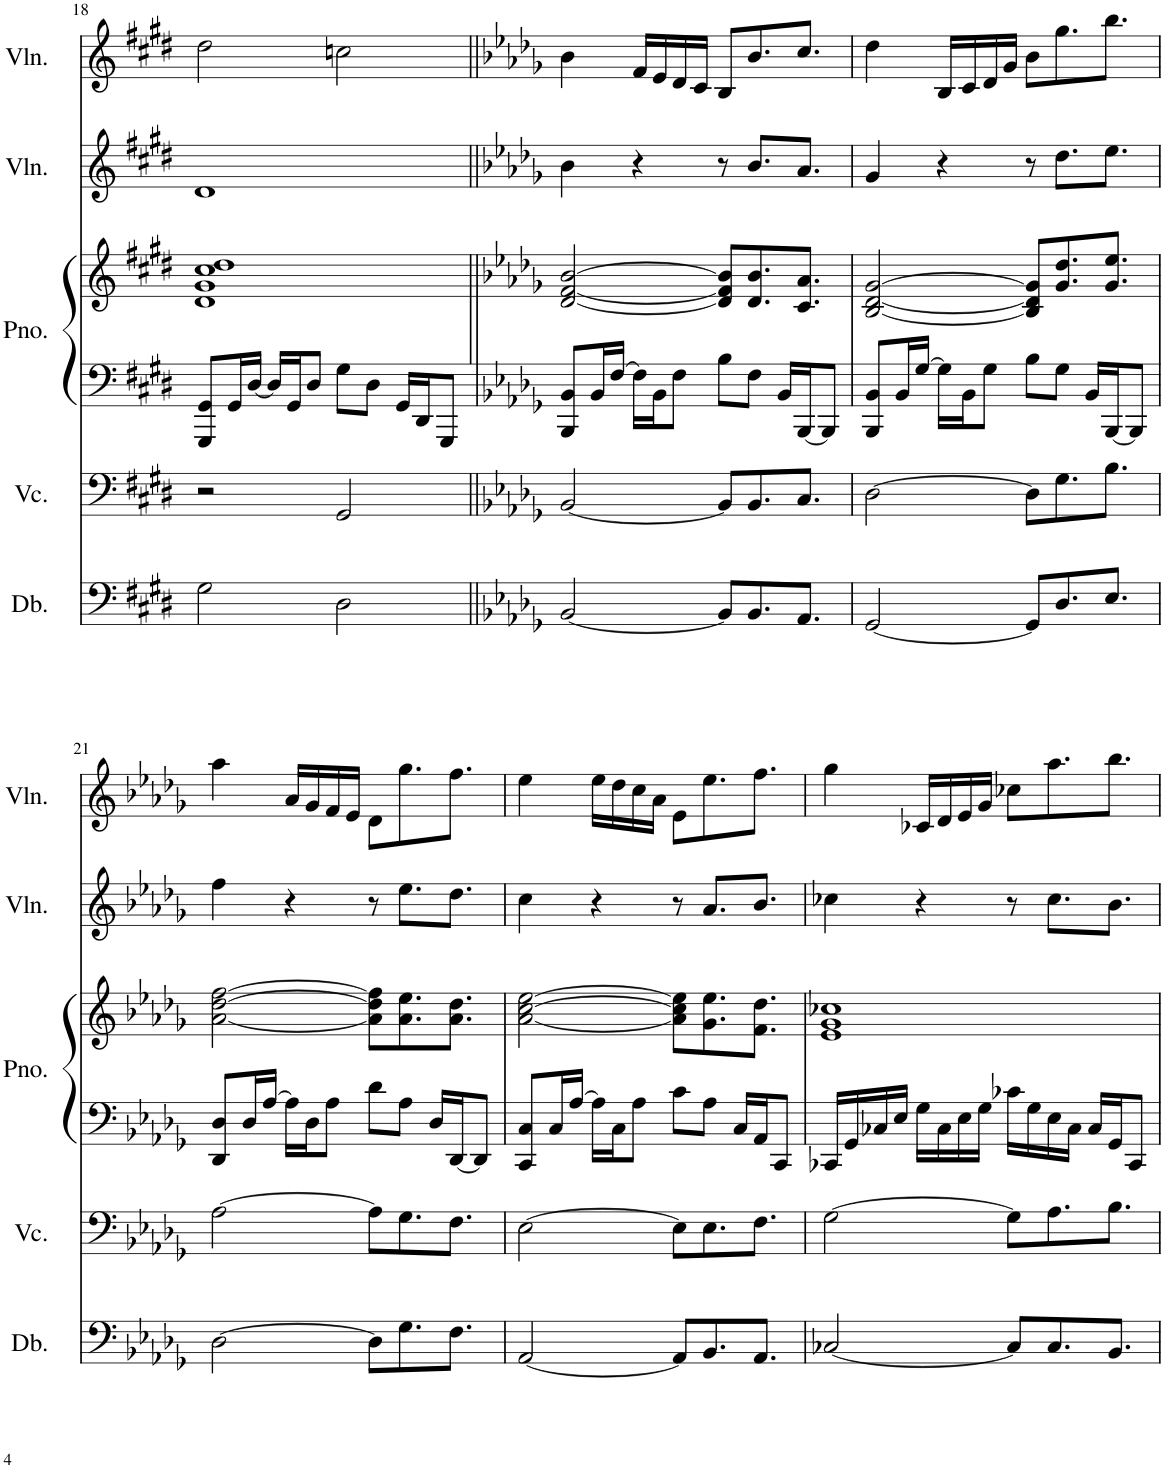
**kern	**kern	**kern	**kern	**kern	**kern
*part5	*part4	*part3	*part3	*part2	*part1
*staff6	*staff5	*staff4	*staff3	*staff2	*staff1
*I"Double Bass	*I"Violoncello	*I"Piano	*	*I"Violin	*I"Violin
*I'Db.	*I'Vc.	*I'Pno.	*	*I'Vln.	*I'Vln.
!!LO:PB:g=z
*clefF4	*clefF4	*clefF4	*clefG2	*clefG2	*clefG2
*Trd7c12	*	*	*	*	*
*k[f#c#g#d#]	*k[f#c#g#d#]	*k[f#c#g#d#]	*k[f#c#g#d#]	*k[f#c#g#d#]	*k[f#c#g#d#]
*M4/4	*M4/4	*M4/4	*M4/4	*M4/4	*M4/4
=18	=18	=18	=18	=18	=18
2G#\	2r	8GGG#/ 8GG#/L	1d# 1g# 1cc# 1dd#	1d#	2dd#\
.	.	16GG#/L	.	.	.
.	.	[16D#/JJ	.	.	.
.	.	16D#/LL]	.	.	.
.	.	16GG#/J	.	.	.
.	.	8D#/J	.	.	.
2D#\	2GG#/	8G#\L	.	.	2ccn\
.	.	8D#\J	.	.	.
.	.	16GG#/LL	.	.	.
.	.	16DD#/J	.	.	.
.	.	8GGG#/J	.	.	.
=19||	=19||	=19||	=19||	=19||	=19||
*k[b-e-a-d-g-]	*k[b-e-a-d-g-]	*k[b-e-a-d-g-]	*k[b-e-a-d-g-]	*k[b-e-a-d-g-]	*k[b-e-a-d-g-]
[2BB-/	[2BB-/	8BBB-/ 8BB-/L	[2d-/ [2f/ [2b-/	4b-\	4b-\
.	.	16BB-/L	.	.	.
.	.	[16F/JJ	.	.	.
.	.	16F\LL]	.	4r	16f/LL
.	.	16BB-\J	.	.	16e-/
.	.	8F\J	.	.	16d-/
.	.	.	.	.	16c/JJ
8BB-/L]	8BB-/L]	8B-\L	8d-/] 8f/] 8b-/]L	8r	8B-/L
8.BB-/	8.BB-/	8F\J	8.d-/ 8.b-/	8.b-/L	8.b-/
.	.	16BB-/LL	.	.	.
8.AA-/J	8.C/J	[16BBB-/J	8.c/ 8.a-/J	8.a-/J	8.cc/J
.	.	8BBB-/J]	.	.	.
=20	=20	=20	=20	=20	=20
[2GG-/	[2D-\	8BBB-/ 8BB-/L	[2B-/ [2d-/ [2g-/	4g-/	4dd-\
.	.	16BB-/L	.	.	.
.	.	[16G-/JJ	.	.	.
.	.	16G-\LL]	.	4r	16B-/LL
.	.	16BB-\J	.	.	16c/
.	.	8G-\J	.	.	16d-/
.	.	.	.	.	16g-/JJ
8GG-/L]	8D-\L]	8B-\L	8B-/] 8d-/] 8g-/]L	8r	8b-\L
8.D-/	8.G-\	8G-\J	8.g-/ 8.dd-/	8.dd-\L	8.gg-\
.	.	16BB-/LL	.	.	.
8.E-/J	8.B-\J	[16BBB-/J	8.g-/ 8.ee-/J	8.ee-\J	8.bb-\J
.	.	8BBB-/J]	.	.	.
!!LO:LB:g=z
=21	=21	=21	=21	=21	=21
[2D-\	[2A-\	8DD-/ 8D-/L	[2a-\ [2dd-\ [2ff\	4ff\	4aa-\
.	.	16D-/L	.	.	.
.	.	[16A-/JJ	.	.	.
.	.	16A-\LL]	.	4r	16a-/LL
.	.	16D-\J	.	.	16g-/
.	.	8A-\J	.	.	16f/
.	.	.	.	.	16e-/JJ
8D-\L]	8A-\L]	8d-\L	8a-\] 8dd-\] 8ff\]L	8r	8d-\L
8.G-\	8.G-\	8A-\J	8.a-\ 8.ee-\	8.ee-\L	8.gg-\
.	.	16D-/LL	.	.	.
8.F\J	8.F\J	[16DD-/J	8.a-\ 8.dd-\J	8.dd-\J	8.ff\J
.	.	8DD-/J]	.	.	.
=22	=22	=22	=22	=22	=22
[2AA-/	[2E-\	8CC/ 8C/L	[2a-\ [2cc\ [2ee-\	4cc\	4ee-\
.	.	16C/L	.	.	.
.	.	[16A-/JJ	.	.	.
.	.	16A-\LL]	.	4r	16ee-\LL
.	.	16C\J	.	.	16dd-\
.	.	8A-\J	.	.	16cc\
.	.	.	.	.	16a-\JJ
8AA-/L]	8E-\L]	8c\L	8a-\] 8cc\] 8ee-\]L	8r	8e-\L
8.BB-/	8.E-\	8A-\J	8.g-\ 8.ee-\	8.a-/L	8.ee-\
.	.	16C/LL	.	.	.
8.AA-/J	8.F\J	16AA-/J	8.f\ 8.dd-\J	8.b-/J	8.ff\J
.	.	8CC/J	.	.	.
=23	=23	=23	=23	=23	=23
[2C-X/	[2G-\	16CC-X/LL	1e- 1g- 1cc-X	4cc-X\	4gg-\
.	.	16GG-/	.	.	.
.	.	16C-X/	.	.	.
.	.	16E-/JJ	.	.	.
.	.	16G-\LL	.	4r	16c-X/LL
.	.	16C-\	.	.	16d-/
.	.	16E-\	.	.	16e-/
.	.	16G-\JJ	.	.	16g-/JJ
8C-/L]	8G-\L]	16c-X\LL	.	8r	8cc-X\L
.	.	16G-\	.	.	.
8.C-/	8.A-\	16E-\	.	8.cc-\L	8.aa-\
.	.	16C-\JJ	.	.	.
.	.	16C-/LL	.	.	.
8.BB-/J	8.B-\J	16GG-/J	.	8.b-\J	8.bb-\J
.	.	8CC-/J	.	.	.
=	=	=	=	=	=
*-	*-	*-	*-	*-	*-
